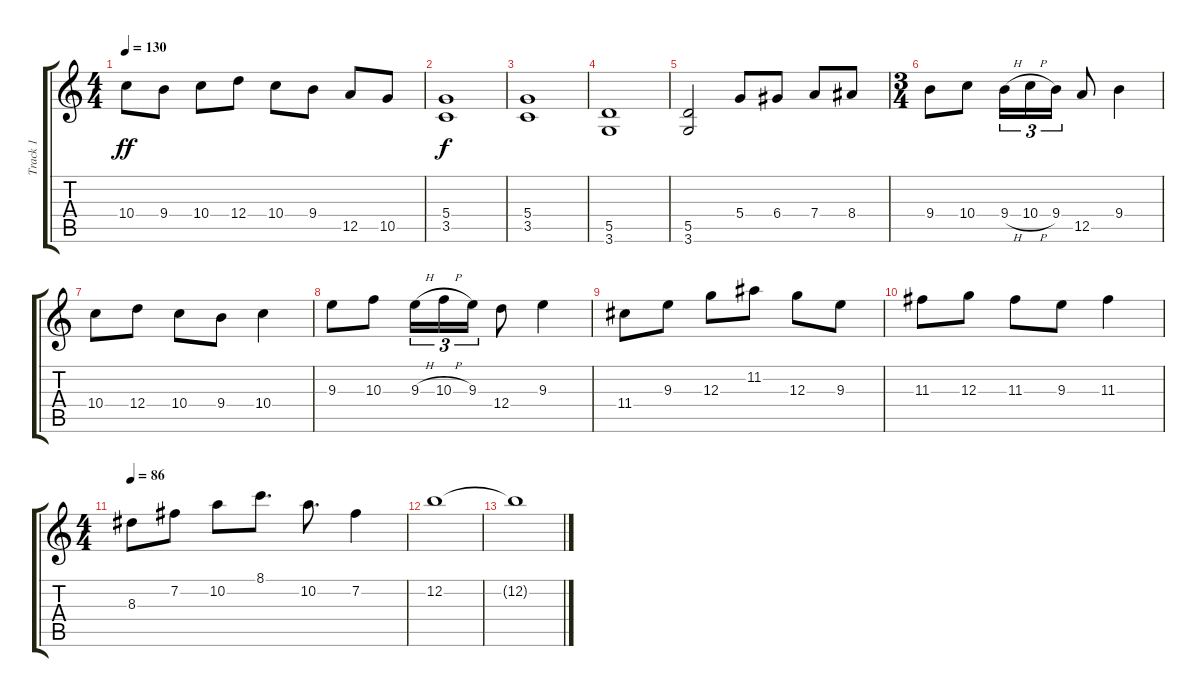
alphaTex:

\track ("Track 1" "Track 1") {instrument overdrivenguitar}
\staff {score tabs}
\tuning (E4 B3 G3 D3 A2 E2) {hide}
\ts (4 4)
\tempo 130
\clef g2
\ks c
10.4.8{dy ff} 9.4.8 10.4.8 12.4.8 10.4.8 9.4.8 12.5.8 10.5.8 |
(5.4 3.5).1{dy f} |
(5.4 3.5).1 |
(5.5 3.6).1 |
(5.5 3.6).2 5.4.8 6.4.8 7.4.8 8.4.8 |
\ts (3 4)
9.4.8 10.4.8 9.4{h}.16{tu (3 2)} 10.4{h}.16{tu (3 2)} 9.4.16{tu (3 2)} 12.5.8 9.4.4 |
10.4.8 12.4.8 10.4.8 9.4.8 10.4.4 |
9.3.8 10.3.8 9.3{h}.16{tu (3 2)} 10.3{h}.16{tu (3 2)} 9.3.16{tu (3 2)} 12.4.8 9.3.4 |
11.4.8 9.3.8 12.3.8 11.2.8 12.3.8 9.3.8 |
11.3.8 12.3.8 11.3.8 9.3.8 11.3.4 |
\ts (4 4)
\tempo 86
8.3.8 7.2.8 10.2.8 8.1.8{d} 10.2.8{d} 7.2.4 |
12.2.1 |
12.2{t}.1
